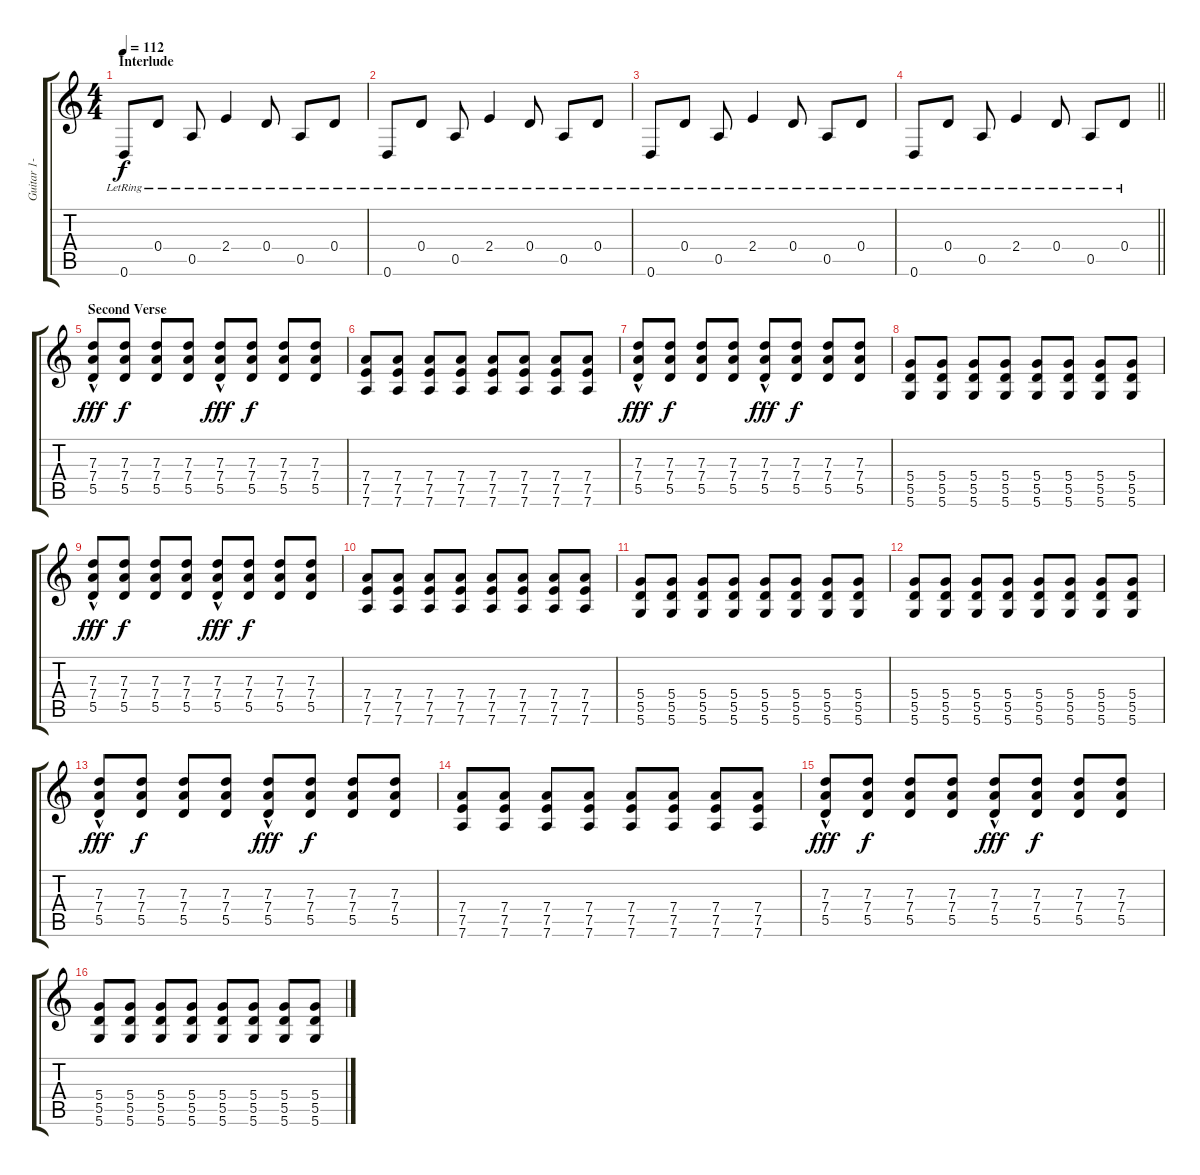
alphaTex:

\track ("Guitar 1- Matt Skiba" "Guitar 1- ") {instrument electricguitarclean}
\staff {score tabs}
\tuning (E4 B3 G3 D3 A2 D2) {hide}
\ts (4 4)
\section ("" "Interlude")
\tempo 112
\clef g2
\ks c
0.6{lr}.8{dy f} 0.4{lr}.8 0.5{lr}.8 2.4{lr}.4 0.4{lr}.8 0.5{lr}.8 0.4{lr}.8 |
0.6{lr}.8 0.4{lr}.8 0.5{lr}.8 2.4{lr}.4 0.4{lr}.8 0.5{lr}.8 0.4{lr}.8 |
0.6{lr}.8 0.4{lr}.8 0.5{lr}.8 2.4{lr}.4 0.4{lr}.8 0.5{lr}.8 0.4{lr}.8 |
\barLineRight lightlight
0.6{lr}.8 0.4{lr}.8 0.5{lr}.8 2.4{lr}.4 0.4{lr}.8 0.5{lr}.8 0.4{lr}.8 |
\section ("" "Second Verse")
(7.3{hac} 7.4{hac} 5.5{hac}).8{dy fff} (7.3 7.4 5.5).8{dy f} (7.3 7.4 5.5).8 (7.3 7.4 5.5).8 (7.3{hac} 7.4{hac} 5.5{hac}).8{dy fff} (7.3 7.4 5.5).8{dy f} (7.3 7.4 5.5).8 (7.3 7.4 5.5).8 |
(7.4 7.5 7.6).8 (7.4 7.5 7.6).8 (7.4 7.5 7.6).8 (7.4 7.5 7.6).8 (7.4 7.5 7.6).8 (7.4 7.5 7.6).8 (7.4 7.5 7.6).8 (7.4 7.5 7.6).8 |
(7.3{hac} 7.4{hac} 5.5{hac}).8{dy fff} (7.3 7.4 5.5).8{dy f} (7.3 7.4 5.5).8 (7.3 7.4 5.5).8 (7.3{hac} 7.4{hac} 5.5{hac}).8{dy fff} (7.3 7.4 5.5).8{dy f} (7.3 7.4 5.5).8 (7.3 7.4 5.5).8 |
(5.4 5.5 5.6).8 (5.4 5.5 5.6).8 (5.4 5.5 5.6).8 (5.4 5.5 5.6).8 (5.4 5.5 5.6).8 (5.4 5.5 5.6).8 (5.4 5.5 5.6).8 (5.4 5.5 5.6).8 |
(7.3{hac} 7.4{hac} 5.5{hac}).8{dy fff} (7.3 7.4 5.5).8{dy f} (7.3 7.4 5.5).8 (7.3 7.4 5.5).8 (7.3{hac} 7.4{hac} 5.5{hac}).8{dy fff} (7.3 7.4 5.5).8{dy f} (7.3 7.4 5.5).8 (7.3 7.4 5.5).8 |
(7.4 7.5 7.6).8 (7.4 7.5 7.6).8 (7.4 7.5 7.6).8 (7.4 7.5 7.6).8 (7.4 7.5 7.6).8 (7.4 7.5 7.6).8 (7.4 7.5 7.6).8 (7.4 7.5 7.6).8 |
(5.4 5.5 5.6).8 (5.4 5.5 5.6).8 (5.4 5.5 5.6).8 (5.4 5.5 5.6).8 (5.4 5.5 5.6).8 (5.4 5.5 5.6).8 (5.4 5.5 5.6).8 (5.4 5.5 5.6).8 |
(5.4 5.5 5.6).8 (5.4 5.5 5.6).8 (5.4 5.5 5.6).8 (5.4 5.5 5.6).8 (5.4 5.5 5.6).8 (5.4 5.5 5.6).8 (5.4 5.5 5.6).8 (5.4 5.5 5.6).8 |
(7.3{hac} 7.4{hac} 5.5{hac}).8{dy fff} (7.3 7.4 5.5).8{dy f} (7.3 7.4 5.5).8 (7.3 7.4 5.5).8 (7.3{hac} 7.4{hac} 5.5{hac}).8{dy fff} (7.3 7.4 5.5).8{dy f} (7.3 7.4 5.5).8 (7.3 7.4 5.5).8 |
(7.4 7.5 7.6).8 (7.4 7.5 7.6).8 (7.4 7.5 7.6).8 (7.4 7.5 7.6).8 (7.4 7.5 7.6).8 (7.4 7.5 7.6).8 (7.4 7.5 7.6).8 (7.4 7.5 7.6).8 |
(7.3{hac} 7.4{hac} 5.5{hac}).8{dy fff} (7.3 7.4 5.5).8{dy f} (7.3 7.4 5.5).8 (7.3 7.4 5.5).8 (7.3{hac} 7.4{hac} 5.5{hac}).8{dy fff} (7.3 7.4 5.5).8{dy f} (7.3 7.4 5.5).8 (7.3 7.4 5.5).8 |
(5.4 5.5 5.6).8 (5.4 5.5 5.6).8 (5.4 5.5 5.6).8 (5.4 5.5 5.6).8 (5.4 5.5 5.6).8 (5.4 5.5 5.6).8 (5.4 5.5 5.6).8 (5.4 5.5 5.6).8
